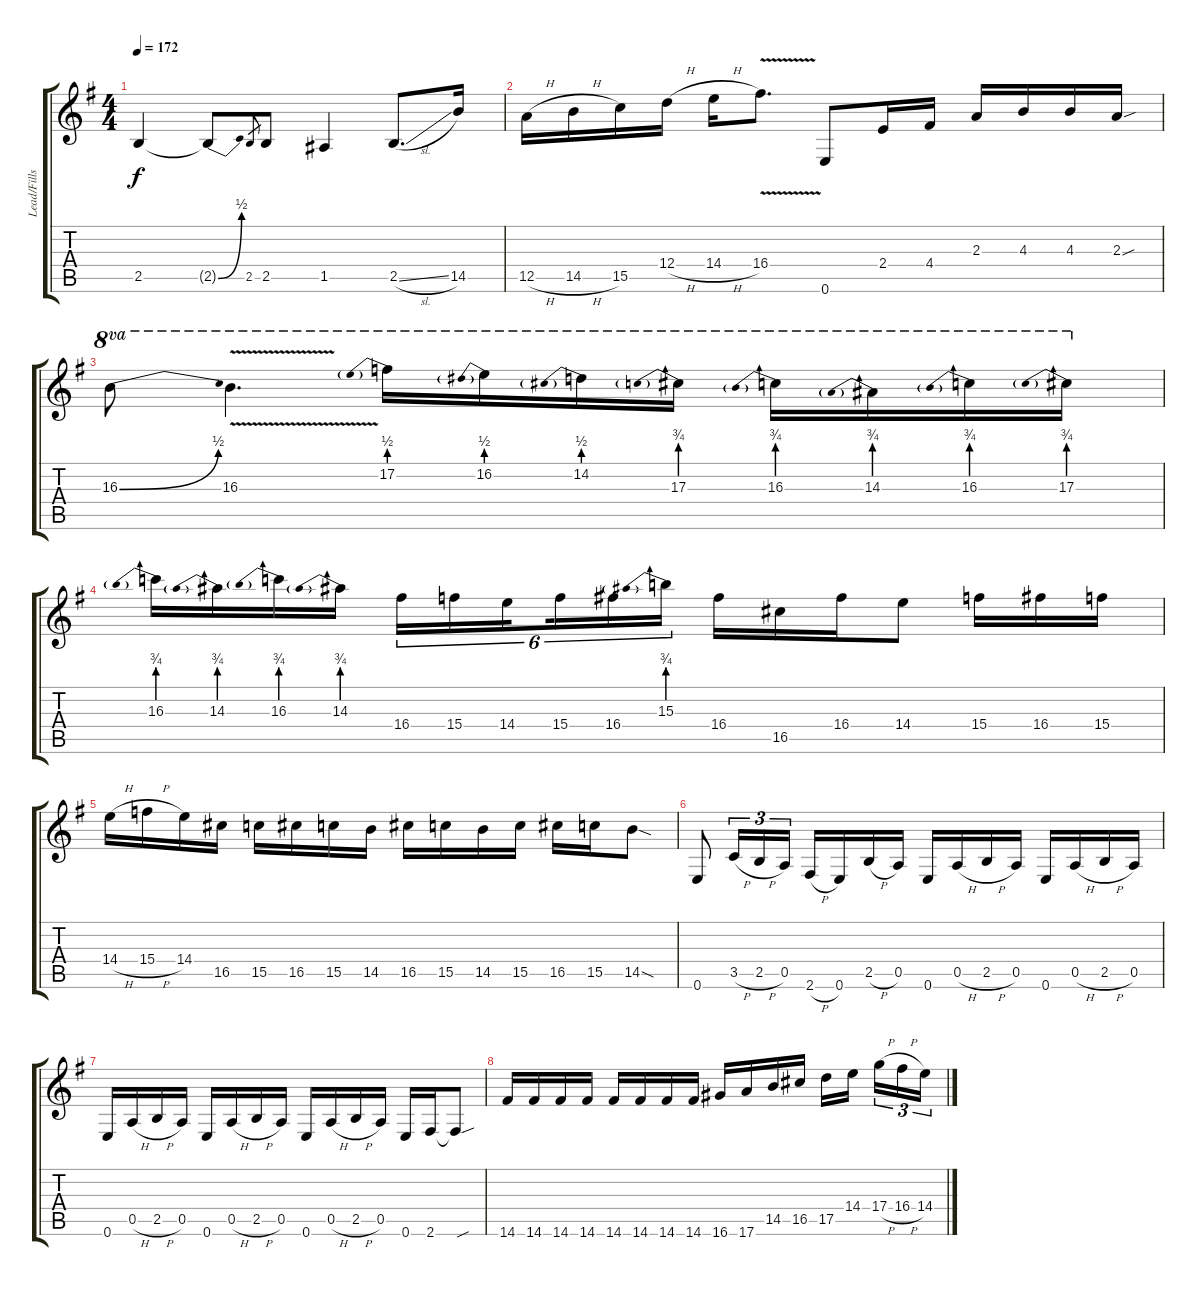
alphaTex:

\track ("Lead/Fills" "Lead/Fills") {instrument distortionguitar}
\staff {score tabs}
\tuning (E4 B3 G3 D3 A2 E2) {hide}
\ts (4 4)
\tempo 172
\clef g2
\ks g
2.5.4{dy f} 2.5{be (bend 0 0 60 2) t}.8 2.5.8{gr} 2.5.8 1.5.4 2.5{sl}.8{d} 14.5.16 |
12.5{h}.16 14.5{h}.16 15.5.16 12.4{h}.16 14.4{h}.16 16.4{v}.8{d} 0.6.8 2.4.16 4.4.16 2.3.16 4.3.16 4.3.16 2.3{sou}.16 |
16.3{be (bend 0 0 60 2)}.8{ot 8va} 16.3{v}.4{d ot 8va} 17.2{be (prebend 0 2 60 2)}.16{ot 8va} 16.2{be (prebend 0 2 60 2)}.16{ot 8va} 14.2{be (prebend 0 2 60 2)}.16{ot 8va} 17.3{be (prebend 0 3 60 3)}.16{ot 8va} 16.3{be (prebend 0 3 60 3)}.16{ot 8va} 14.3{be (prebend 0 3 60 3)}.16{ot 8va} 16.3{be (prebend 0 3 60 3)}.16{ot 8va} 17.3{be (prebend 0 3 60 3)}.16{ot 8va} |
16.3{be (prebend 0 3 60 3)}.16 14.3{be (prebend 0 3 60 3)}.16 16.3{be (prebend 0 3 60 3)}.16 14.3{be (prebend 0 3 60 3)}.16 16.4.16{tu (6 4)} 15.4.16{tu (6 4)} 14.4.16{tu (6 4) beam splitsecondary} 15.4.16{tu (6 4)} 16.4.16{tu (6 4)} 15.3{be (prebend 0 3 60 3)}.16{tu (6 4)} 16.4.16 16.5.16 16.4.16 14.4.8 15.4.16 16.4.16 15.4.16 |
14.4{h}.16 15.4{h}.16 14.4.16 16.5.16 15.5.16 16.5.16 15.5.16 14.5.16 16.5.16 15.5.16 14.5.16 15.5.16 16.5.16 15.5.16 14.5{sod}.8 |
0.6.8 3.5{h}.16{tu (3 2)} 2.5{h}.16{tu (3 2)} 0.5.16{tu (3 2)} 2.6{h}.16 0.6.16 2.5{h}.16 0.5.16 0.6.16 0.5{h}.16 2.5{h}.16 0.5.16 0.6.16 0.5{h}.16 2.5{h}.16 0.5.16 |
0.6.16 0.5{h}.16 2.5{h}.16 0.5.16 0.6.16 0.5{h}.16 2.5{h}.16 0.5.16 0.6.16 0.5{h}.16 2.5{h}.16 0.5.16 0.6.16 2.6.16 2.6{sou t}.8 |
14.6.16 14.6.16 14.6.16 14.6.16 14.6.16 14.6.16 14.6.16 14.6.16 16.6.16 17.6.16 14.5.16 16.5.16 17.5.16 14.4.16{beam splitsecondary} 17.4{h}.16{tu (3 2)} 16.4{h}.16{tu (3 2)} 14.4.16{tu (3 2)}
